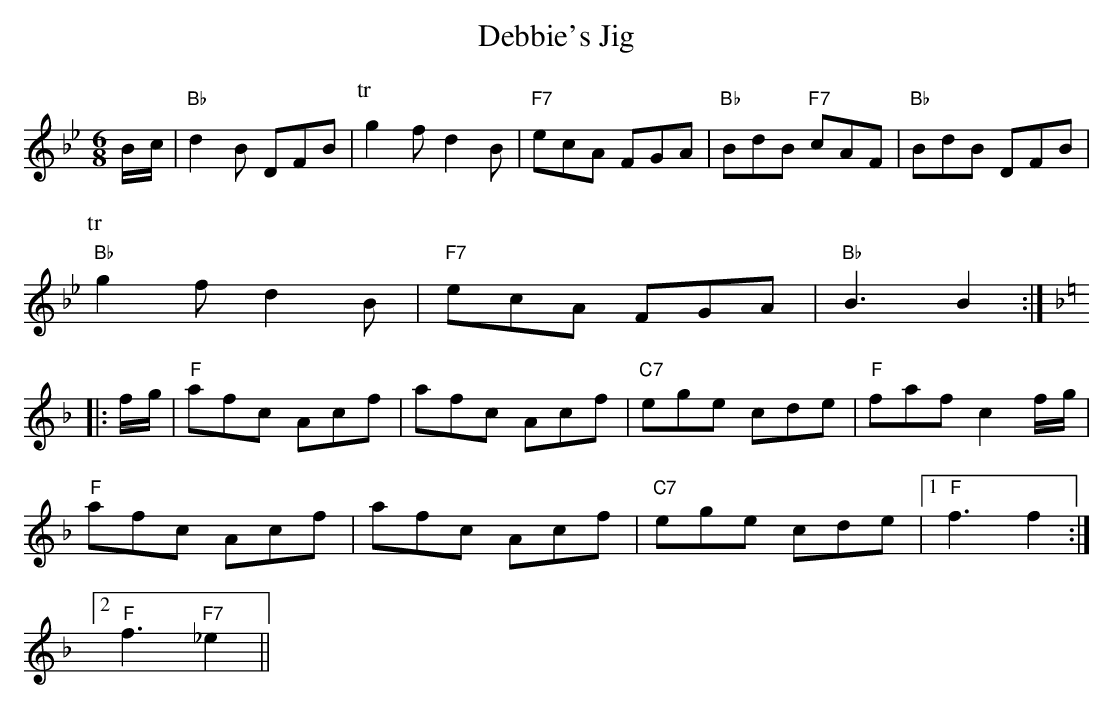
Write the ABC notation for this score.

X:1
T:Debbie's Jig
M:6/8
K:Bb
B/2-c/2|"Bb"d2B DFB|\
P:tr
g2-f d2B-|"F7"ecA FGA-|"Bb"BdB "F7"cAF-|"Bb"BdB DFB|"Bb"
P:tr
g2-f d2B-|"F7"ecA FGA-|"Bb"B3 B2:|
K:F
|:f/2-g/2|"F"afc Acf-|afc Acf-|"C7"ege cde-|"F"f-af c2f/2-g/2|
"F"afc Acf-|afc Acf-|"C7"ege cde-| [1"F"f3 f2:|
[2"F"f3 "F7"_e2||
